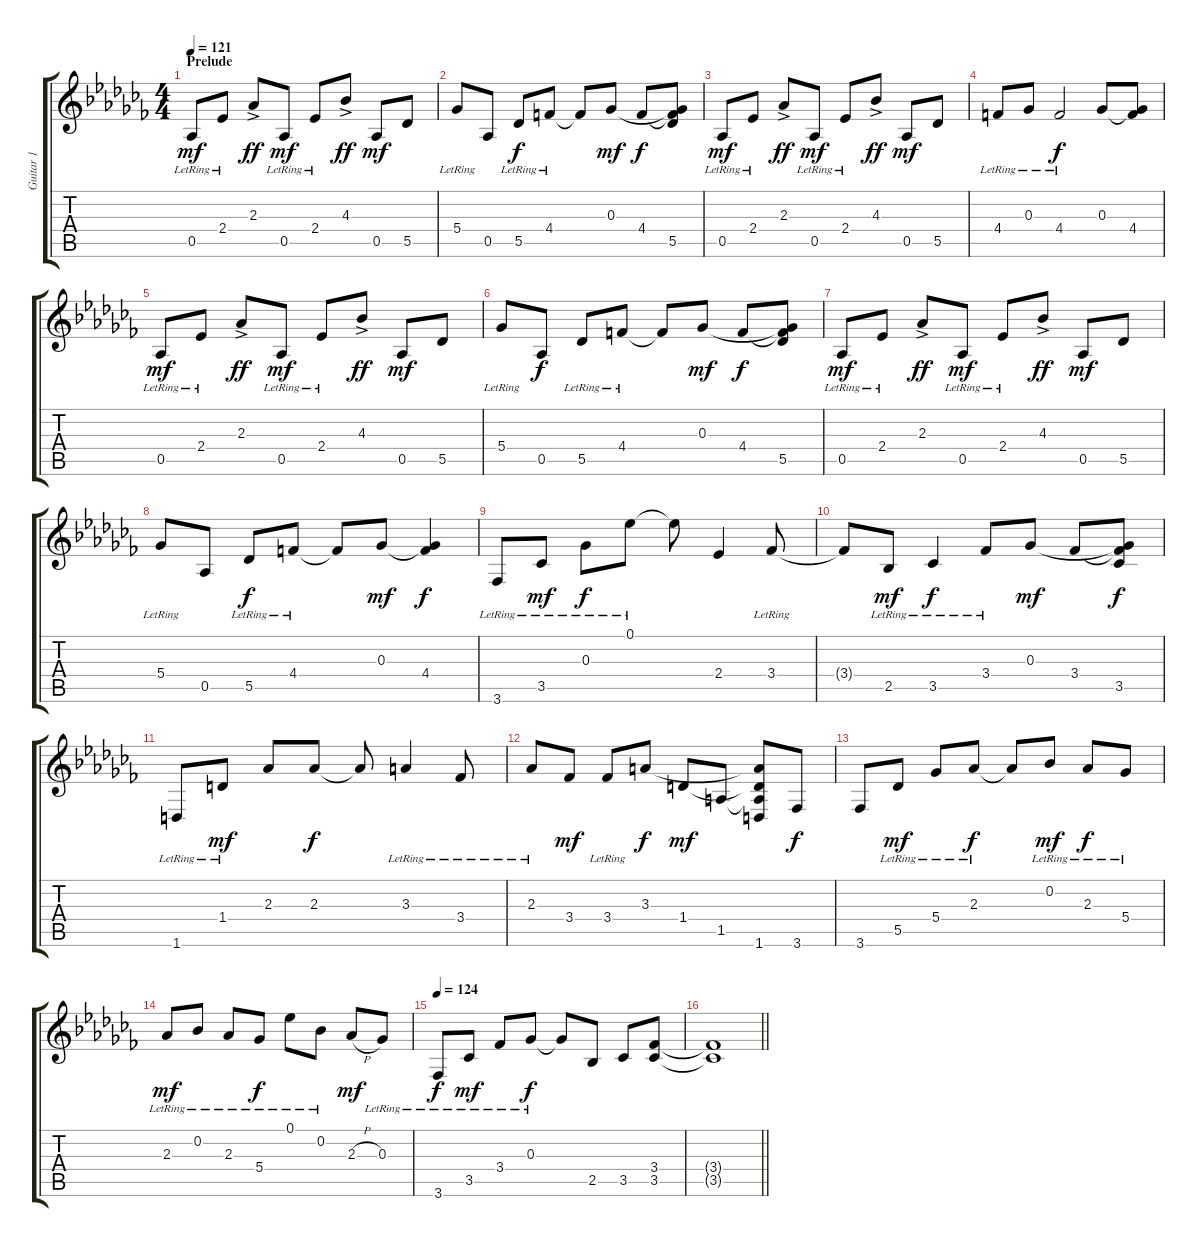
\track ("Guitar 1" "Guitar 1") {instrument distortionguitar}
\staff {score tabs}
\tuning (Eb4 Bb3 Gb3 Db3 Ab2 Db2) {hide}
\ts (4 4)
\section ("" "Prelude")
\tempo 121
\clef g2
\ks cb
0.5{lr}.8{dy mf volume 9 balance 8 instrument electricguitarclean} 2.4{lr}.8 2.3{ac}.8{dy ff} 0.5{lr}.8{dy mf} 2.4{lr}.8 4.3{ac}.8{dy ff} 0.5.8{dy mf} 5.5.8 |
5.4{lr}.8 0.5.8 5.5{lr}.8{dy f} 4.4{lr}.8 4.4{t}.8 0.3.8{dy mf} 4.4.8{dy f} (0.3{t} 4.4{t} 5.5).8 |
0.5{lr}.8{dy mf} 2.4{lr}.8 2.3{ac}.8{dy ff} 0.5{lr}.8{dy mf} 2.4{lr}.8 4.3{ac}.8{dy ff} 0.5.8{dy mf} 5.5.8 |
4.4{lr}.8 0.3{lr}.8 4.4{lr}.2{dy f} 0.3.8 (0.3{t} 4.4).8 |
0.5{lr}.8{dy mf} 2.4{lr}.8 2.3{ac}.8{dy ff} 0.5{lr}.8{dy mf} 2.4{lr}.8 4.3{ac}.8{dy ff} 0.5.8{dy mf} 5.5.8 |
5.4{lr}.8 0.5.8{dy f} 5.5{lr}.8 4.4{lr}.8 4.4{t}.8 0.3.8{dy mf} 4.4.8{dy f} (0.3{t} 4.4{t} 5.5).8 |
0.5{lr}.8{dy mf} 2.4{lr}.8 2.3{ac}.8{dy ff} 0.5{lr}.8{dy mf} 2.4{lr}.8 4.3{ac}.8{dy ff} 0.5.8{dy mf} 5.5.8 |
5.4{lr}.8 0.5.8 5.5{lr}.8{dy f} 4.4{lr}.8 4.4{t}.8 0.3.8{dy mf} (0.3{t} 4.4).4{dy f} |
3.6{lr}.8 3.5{lr}.8{dy mf} 0.3{lr}.8{dy f} 0.1{lr}.8 0.1{t}.8 2.4.4 3.4{lr}.8 |
3.4{t}.8 2.5{lr}.8{dy mf} 3.5{lr}.4{dy f} 3.4{lr}.8 0.3.8{dy mf} 3.4.8 (0.3{t} 3.4{t} 3.5).8{dy f} |
1.6{lr}.8 1.4{lr}.8{dy mf} 2.3.8 2.3.8{dy f} 2.3{t}.8 3.3{lr}.4 3.4{lr}.8 |
2.3{lr}.8 3.4.8{dy mf} 3.4{lr}.8 3.3.8{dy f} 1.4.8{dy mf} 1.5.8 (3.3{t} 1.4{t} 1.5{t} 1.6).8 3.6.8{dy f} |
3.6.8 5.5{lr}.8{dy mf} 5.4{lr}.8 2.3{lr}.8{dy f} 2.3{t}.8 0.2{lr}.8{dy mf} 2.3{lr}.8{dy f} 5.4{lr}.8 |
2.3{lr}.8{dy mf} 0.2{lr}.8 2.3{lr}.8 5.4{lr}.8{dy f} 0.1{lr}.8 0.2{lr}.8 2.3{h}.8{dy mf} 0.3{lr}.8 |
\tempo 124
3.6{lr}.8{dy f} 3.5{lr}.8{dy mf} 3.4{lr}.8 0.3{lr}.8{dy f} 0.3{t}.8 2.5.8 3.5.8 (3.4 3.5).8 |
\barLineRight lightlight
(3.4{t} 3.5{t}).1
